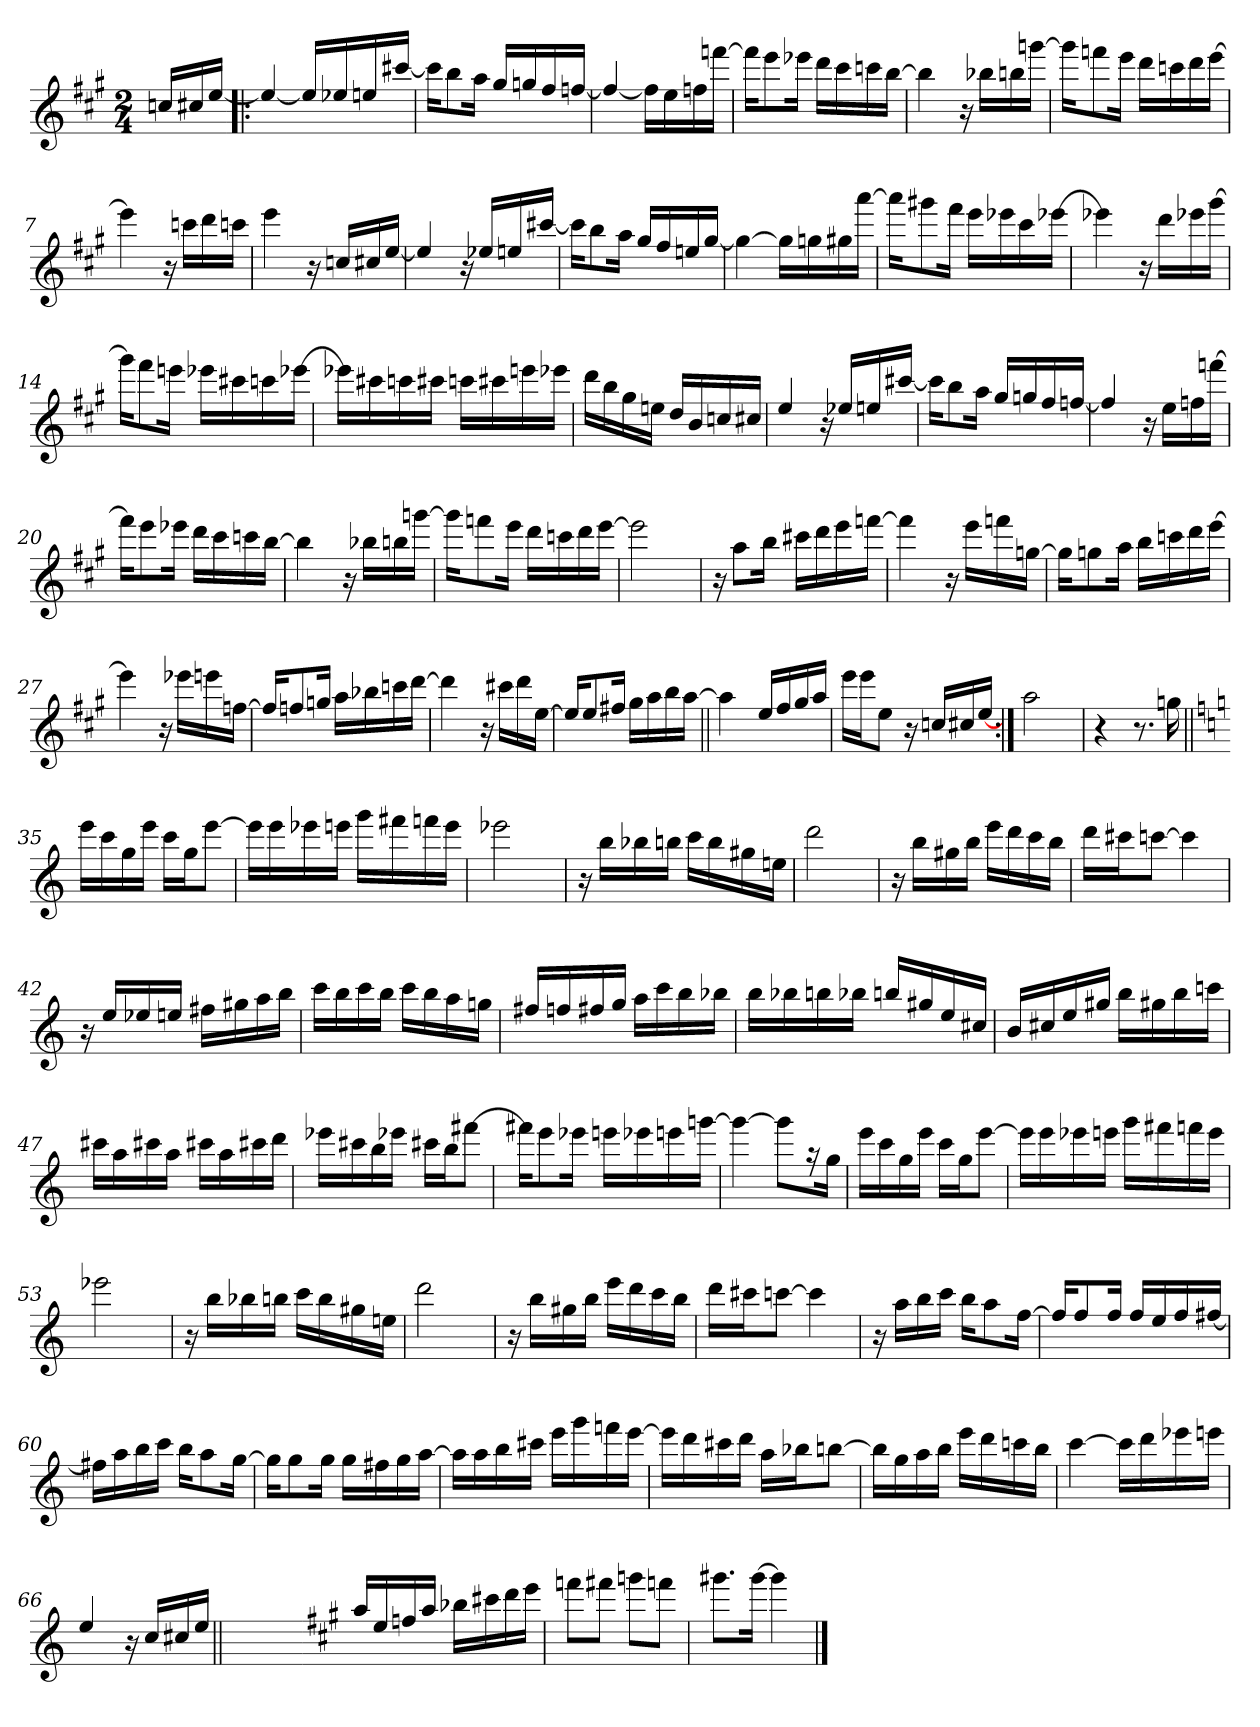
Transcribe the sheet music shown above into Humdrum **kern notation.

**kern
*part1
*staff1
*clefG2
*k[f#c#g#]
*A:
*M2/4
=
16ccn/LL
16cc#X/
[16ee/JJ
=1!|:
4ee/_
16ee/LL]
16ee-X/
16een/
[16ccc#X/JJ
=2
16ccc#\KL]
8bb\
16aa\Jk
16gg#/LL
16ggn/
16ff#/
[16ffn/JJ
=3
4ffn/_
16ff\LL]
16ee\
16ffn\
[16fffn\JJ
=4
16fff\KL]
8eee\
16eee-X\Jk
16ddd\LL
16ccc#\
16cccn\
[16bb\JJ
!!LO:LB:g=z
=5
4bb\]
16r
16bb-X\LL
16bbn\
[16gggn\JJ
=6
16ggg\KL]
8fffn\
16eee\Jk
16ddd\LL
16cccn\
16ddd\
[16eee\JJ
=7
4eee\]
16r
16cccn\LL
16ddd\
16cccn\JJ
=8
4eee\
16r
16ccn/LL
16cc#X/
[16ee/JJ
=9
4ee/]
16r
16ee-X/LL
16een/
[16ccc#X/JJ
!!LO:LB:g=z
=10
16ccc#\KL]
8bb\
16aa\Jk
16gg#/LL
16ff#/
16een/
[16gg#/JJ
=11
4gg#\_
16gg#\LL]
16ggn\
16gg#X\
[16aaa\JJ
=12
16aaa\KL]
8ggg#X\
16fff#\Jk
16eee\LL
16eee-X\
16ccc#\
[16eee-X\JJ
=13
4eee-X\]
16r
16ddd\LL
16eee-X\
[16ggg#\JJ
!!LO:LB:g=z
=14
16ggg#\KL]
8fff#\
16eeen\Jk
16eee-X\LL
16ccc#X\
16cccn\
[16eee-X\JJ
=15
16eee-X\LL]
16ccc#X\
16cccn\
16ccc#X\JJ
16cccn\LL
16ccc#X\
16eeen\
16eee-X\JJ
=16
16ddd\LL
16bb\
16gg#\
16een\JJ
16dd/LL
16b/
16ccn/
16cc#X/JJ
=17
4ee/
16r
16ee-X/LL
16een/
[16ccc#X/JJ
!!LO:LB:g=z
=18
16ccc#\KL]
8bb\
16aa\Jk
16gg#/LL
16ggn/
16ff#/
[16ffn/JJ
=19
4ffn/]
16r
16ee\LL
16ffn\
[16fffn\JJ
=20
16fff\KL]
8eee\
16eee-X\Jk
16ddd\LL
16ccc#\
16cccn\
[16bb\JJ
=21
4bb\]
16r
16bb-X\LL
16bbn\
[16gggn\JJ
!!LO:LB:g=z
=22
16ggg\KL]
8fffn\
16eee\Jk
16ddd\LL
16cccn\
16ddd\
[16eee\JJ
=23
2eee\]
=24
16r
8aa\L
16bb\Jk
16ccc#X\LL
16ddd\
16eee\
[16fffn\JJ
=25
4fffn\]
16r
16eee\LL
16fffn\
[16ggn\JJ
!!LO:LB:g=z
=26
16ggn\KL]
8gg\
16aa\Jk
16bb\LL
16cccn\
16ddd\
[16eee\JJ
=27
4eee\]
16r
16eee-X\LL
16eeen\
[16ffn\JJ
=28
16ffn/KL]
8ff/
16ggn/Jk
16aa\LL
16bb-X\
16cccn\
[16ddd\JJ
=29
4ddd\]
16r
16ccc#X\LL
16ddd\
[16ee\JJ
!!LO:LB:g=z
=30
16ee/KL]
8ee/
16ff#X/Jk
16gg#\LL
16aa\
16bb\
[16aa\JJ
=31||
4aa\]
16ee/LL
16ff#/
16gg#/
16aa/JJ
=32
16eee\LL
16eee\J
8ee\J
16r
16ccn/LL
16cc#X/
[16ee/JJ
=33:|!
2aa\
=34
4r
8.r
16ggn\
!!LO:LB:g=z
=35||
*k[]
*C:
16eee\LL
16ccc\
16gg\
16eee\JJ
16ccc\LL
16gg\J
[8eee\J
=36
16eee\LL]
16eee\
16eee-X\
16eeen\JJ
16ggg\LL
16fff#X\
16fffn\
16eee\JJ
=37
2eee-X\
=38
16r
16bb\LL
16bb-X\
16bbn\JJ
16ccc\LL
16bb\
16gg#X\
16een\JJ
=39
2ddd\
!!LO:PB:g=z
=40
16r
16bb\LL
16gg#X\
16bb\JJ
16eee\LL
16ddd\
16ccc\
16bb\JJ
=41
16ddd\LL
16ccc#X\J
[8cccn\J
4ccc\]
=42
16r
16ee/LL
16ee-X/
16een/JJ
16ff#X\LL
16gg#X\
16aa\
16bb\JJ
=43
16ccc\LL
16bb\
16ccc\
16bb\JJ
16ccc\LL
16bb\
16aa\
16ggn\JJ
!!LO:LB:g=z
=44
16ff#X/LL
16ffn/
16ff#X/
16gg/JJ
16aa\LL
16ccc\
16bb\
16bb-X\JJ
=45
16bb\LL
16bb-X\
16bbn\
16bb-X\JJ
16bbn/LL
16gg#X/
16ee/
16cc#X/JJ
=46
16b/LL
16cc#X/
16ee/
16gg#X/JJ
16bb\LL
16gg#X\
16bb\
16cccn\JJ
=47
16ccc#X\LL
16aa\
16ccc#X\
16aa\JJ
16ccc#X\LL
16aa\
16ccc#X\
16ddd\JJ
!!LO:LB:g=z
=48
16eee-X\LL
16ccc#X\
16bb\
16eee-X\JJ
16ccc#X\LL
16bb\J
[8fff#X\J
=49
16fff#X\KL]
8eee\
16eee-X\Jk
16eeen\LL
16eee-X\
16eeen\
[16gggn\JJ
=50
4ggg\_
8ggg\L]
16r
16gg\Jk
=51
16eee\LL
16ccc\
16gg\
16eee\JJ
16ccc\LL
16gg\J
[8eee\J
!!LO:LB:g=z
=52
16eee\LL]
16eee\
16eee-X\
16eeen\JJ
16ggg\LL
16fff#X\
16fffn\
16eee\JJ
=53
2eee-X\
=54
16r
16bb\LL
16bb-X\
16bbn\JJ
16ccc\LL
16bb\
16gg#X\
16een\JJ
=55
2ddd\
!!LO:LB:g=z
=56
16r
16bb\LL
16gg#X\
16bb\JJ
16eee\LL
16ddd\
16ccc\
16bb\JJ
=57
16ddd\LL
16ccc#X\J
[8cccn\J
4ccc\]
=58
16r
16aa\LL
16bb\
16ccc\JJ
16bb\KL
8aa\
[16ff\Jk
=59
16ff/KL]
8ff/
16ff/Jk
16ff/LL
16ee/
16ff/
[16ff#X/JJ
!!LO:LB:g=z
=60
16ff#X\LL]
16aa\
16bb\
16ccc\JJ
16bb\KL
8aa\
[16gg\Jk
=61
16gg\KL]
8gg\
16gg\Jk
16gg\LL
16ff#X\
16gg\
[16aa\JJ
=62
16aa\LL]
16aa\
16bb\
16ccc#X\JJ
16eee\LL
16ggg\
16fffn\
[16eee\JJ
=63
16eee\LL]
16ddd\
16ccc#X\
16ddd\JJ
16aa\LL
16bb-X\J
[8bbn\J
!!LO:LB:g=z
=64
16bb\LL]
16gg\
16aa\
16bb\JJ
16eee\LL
16ddd\
16cccn\
16bb\JJ
=65
[4ccc\
16ccc\LL]
16ddd\
16eee-X\
16eeen\JJ
=66
4ee/
16r
16cc/LL
16cc#X/
16ee/JJ
=66X661||
2ryy
!!LO:LB:g=z
=67-
*k[f#c#g#]
*A:
16aa/LL
16ee/
16ffn/
16aa/JJ
16bb-X\LL
16ccc#X\
16ddd\
16eee\JJ
=68
8fffn\L
8fff#X\J
8gggn\L
8fffn\J
=69
8.ggg#X\L
[16ggg#\Jk
4ggg#\]
==
*-
